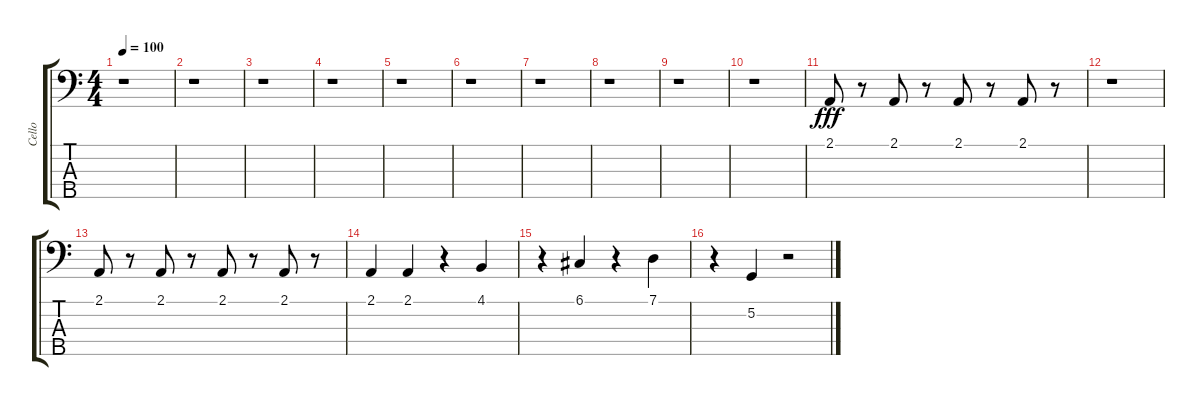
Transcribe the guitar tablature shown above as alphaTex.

\track ("Cello" "Cello") {instrument stringensemble1}
\staff {score tabs}
\tuning (G2 D2 A1 E1 B0) {hide}
\ts (4 4)
\tempo 100
\clef f4
\ks c
r.1{dy fff instrument stringensemble1} |
r.1 |
r.1 |
r.1 |
r.1 |
r.1 |
r.1 |
r.1 |
r.1 |
r.1 |
2.1.8 r.8 2.1.8 r.8 2.1.8 r.8 2.1.8 r.8 |
r.1 |
2.1.8 r.8 2.1.8 r.8 2.1.8 r.8 2.1.8 r.8 |
2.1.4 2.1.4 r.4 4.1.4 |
r.4 6.1.4 r.4 7.1.4 |
r.4 5.2.4 r.2
